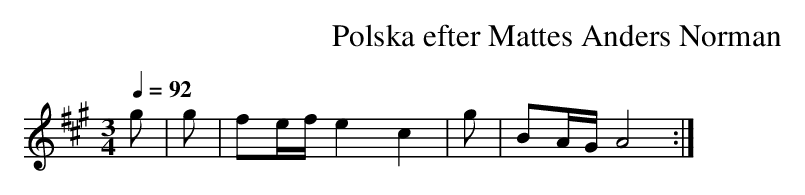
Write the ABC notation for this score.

X:1
T:Polska efter Mattes Anders Norman
Q:1/4=92
M:3/4
L:1/8
K:A
g | g | fe/f/ e2 c2 | g | BA/G/ A4 :|]
